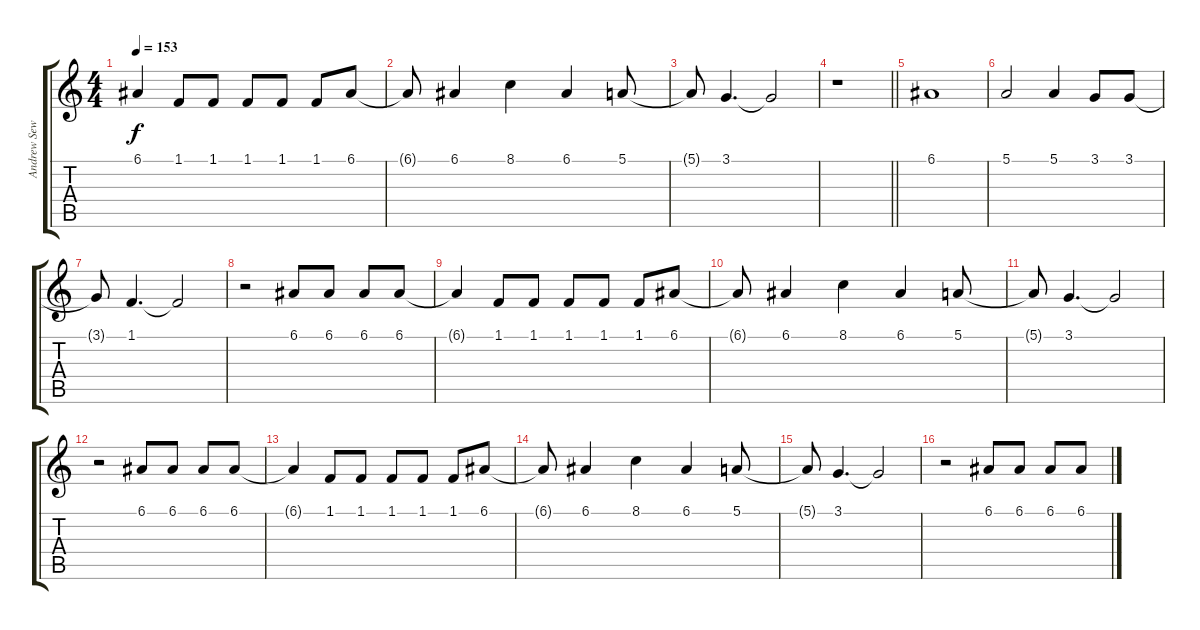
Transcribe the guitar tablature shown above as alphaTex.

\track ("Andrew Seward (Backing Vocals)" "Andrew Sew") {instrument oboe}
\staff {score tabs}
\tuning (E4 B3 G3 D3 A2 E2) {hide}
\ts (4 4)
\tempo 153
\clef g2
\ks c
6.1{t}.4{dy f} 1.1.8 1.1.8 1.1.8 1.1.8 1.1.8 6.1.8 |
6.1{t}.8 6.1.4 8.1.4 6.1.4 5.1.8 |
5.1{t}.8 3.1.4{d} 3.1{t}.2 |
\barLineRight lightlight
r.1 |
6.1.1 |
5.1.2 5.1.4 3.1.8 3.1.8 |
3.1{t}.8 1.1.4{d} 1.1{t}.2 |
r.2 6.1.8 6.1.8 6.1.8 6.1.8 |
6.1{t}.4 1.1.8 1.1.8 1.1.8 1.1.8 1.1.8 6.1.8 |
6.1{t}.8 6.1.4 8.1.4 6.1.4 5.1.8 |
5.1{t}.8 3.1.4{d} 3.1{t}.2 |
r.2 6.1.8 6.1.8 6.1.8 6.1.8 |
6.1{t}.4 1.1.8 1.1.8 1.1.8 1.1.8 1.1.8 6.1.8 |
6.1{t}.8 6.1.4 8.1.4 6.1.4 5.1.8 |
5.1{t}.8 3.1.4{d} 3.1{t}.2 |
r.2 6.1.8 6.1.8 6.1.8 6.1.8
